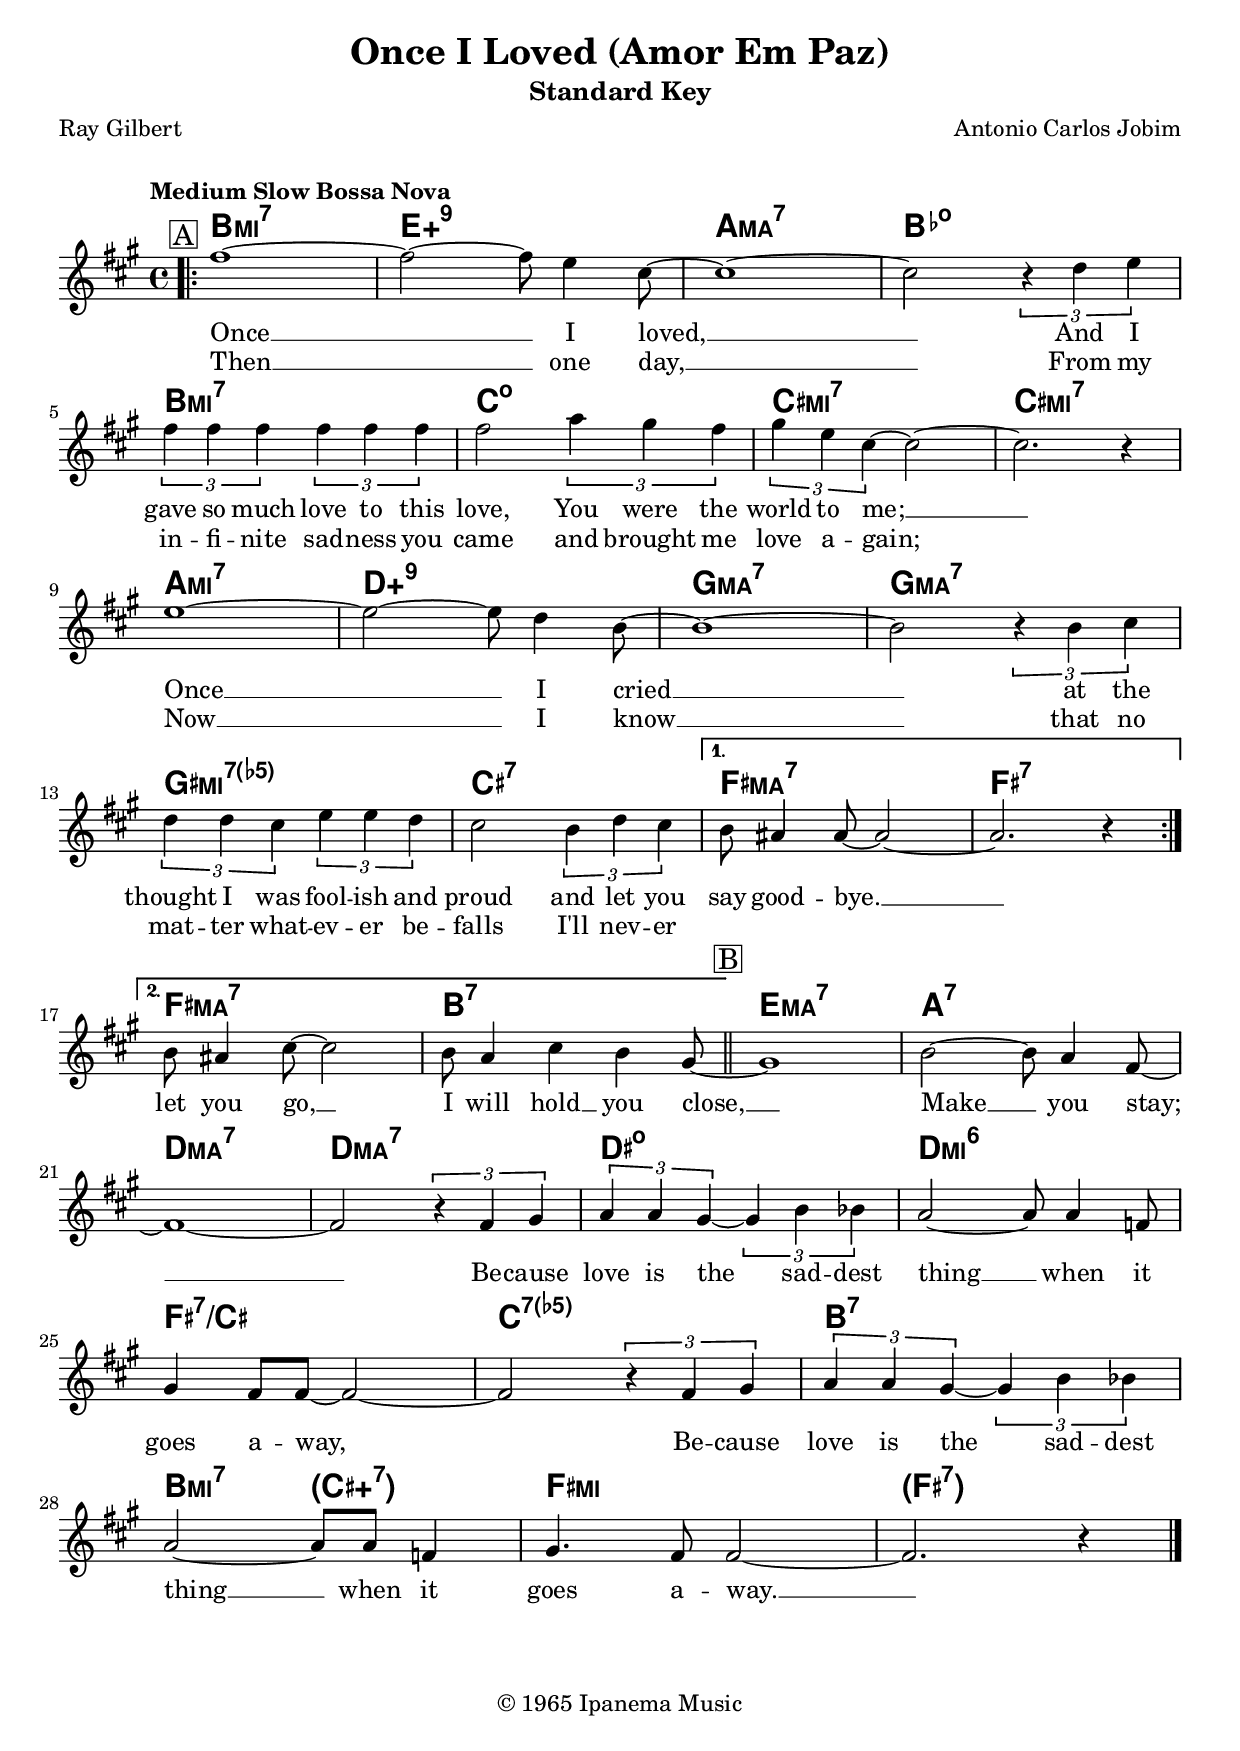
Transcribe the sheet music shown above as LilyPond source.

\version "2.24.0"

\include "english.ly"

instrument = "Standard Key"
whatKey = fs'
whatClef = "treble"

%% -*- Mode: LilyPond -*-

\include "lead-sheets.ily"

refrainLyricsOne = \lyricmode {
  Once __ I loved, __
  And I gave so much love to this love,
  You were the world to me; __
  Once __ I cried __ at the
  thought I was fool -- ish and proud and let you
}

refrainLyricsRepOne = \lyricmode {
  say good -- bye. __
}

refrainLyricsTwo = \lyricmode {
  Then __ one day, __ 
  From my in -- fi -- nite sad -- ness
  you came and brought me love a -- gain;
  Now __ I know __ that no mat -- ter what -- ev -- er be -- falls
  I'll nev -- er
}

refrainLyricsLast = \lyricmode {
  let you go, __ I will hold __ you close, __
  Make __ you stay; __
  Be -- cause love is the sad -- dest thing __
  when it goes a -- way,
  Be -- cause love is the sad -- dest thing __
  when it goes a -- way. __
}

refrainChords = \chordmode {
  b1:m7 e1:9.5+ a1:maj7 bf1:dim7
  b1:m7 c1:dim7 cs1:m7 cs1:m7
  
  a1:m7 d1:9.5+ g1:maj7 g1:maj7 gs1:m7.5- cs1:7
  
  fs1:maj7 fs1:7
  
  fs1:maj7 b1:7
  
  e1:maj7 a1:7
  d1:maj7 d1:maj7 ds1:dim7 d1:m6 fs1:7/cs c1:7.5- b1:7
  b2:m7
  \set chordNameFunction = #begin-end-parenthesis-ignatzek-chord-names
  cs2:7.5+
  \unset chordNameFunction
  fs1:m
  \set chordNameFunction = #begin-end-parenthesis-ignatzek-chord-names
  fs1:7
  \unset chordNameFunction
}

refrainMelody = \relative f' {
  \time 4/4
  \key fs \minor
  \clef \whatClef
  \tempo "Medium Slow Bossa Nova"

  \mark \markup{ \box "A" }
  
  \bar ".|:"

  \repeat volta 2 {
  fs1~ | fs2~ fs8 e4 cs8~ | cs1~ | cs2 \tuplet 3/2 { r4 d4 e4 } |
  \break
  \tuplet 3/2 { fs4 fs4 fs4 } \tuplet 3/2 { fs4 fs4 fs4 } |
  fs2 \tuplet 3/2 { a4 gs4 fs4 } |
  \tuplet 3/2 { gs4 e4 cs4~ } cs2~ | cs2. r4 |
  \break
  e1~ | e2~ e8 d4 b8~ | b1~ | b2 \tuplet 3/2 { r4 b4 cs4 } |
  \tuplet 3/2 { d4 d4 cs4 } \tuplet 3/2 { e4 e4 d4 } | 
  cs2 \tuplet 3/2 { b4 d4 cs4 } |
  } \alternative { {
  b8 as4 as8~ as2~ | as2. r4 |
  }{
    \break
  b8 as4 cs8~ cs2 | b8 a4 cs4 b4 gs8~ |
  } }

  \bar "||"

  \mark \markup{ \box "B" }
  
  gs1 | b2~ b8 a4 fs8~ |
  \break
  fs1~ | fs2 \tuplet 3/2 { r4 fs4 gs4 } |
  \tuplet 3/2 { a4 a4 gs4~ } \tuplet 3/2 { gs4 b4 bf4 } | a2~ a8 a4 es8 |
  \break
  gs4 fs8 fs8~ fs2~ | fs2 \tuplet 3/2 { r4 fs4 gs4 } |
  \tuplet 3/2 { a4 a4 gs4~} \tuplet 3/2 { gs4 b4 bf4 } |
  \break
  a2~ a8 a8 es4 | gs4. fs8 fs2~ | fs2. r4 |
  
  \bar "|."
}

\include "paper.ily"

\header {
  title = "Once I Loved (Amor Em Paz)"
  subtitle = \instrument
  poet = "Ray Gilbert"
  composer = "Antonio Carlos Jobim"
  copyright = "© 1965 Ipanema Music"
}

\markup {
  % Leave a gap after the header
  \vspace #1
}

\score {
  <<
    { \context ChordNames 
      {
      \override ChordName.font-size = #+3
      \override ChordName.font-series = #'bold
      \set chordChanges = ##f
     \transpose fs \whatKey {
       \refrainChords
	}
      }
      }
    \new Staff {
      \context Voice = "voiceMelody" { 
	\noDoubleAccidentalMusic \transpose fs \whatKey {
	  \refrainMelody
	  }
	}
    }
    \new Lyrics \lyricsto "voiceMelody"
    {
    <<
      { \refrainLyricsOne }
      \new Lyrics {
	\set associatedVoice = "voiceMelody"
	\refrainLyricsTwo }
    >>
    \refrainLyricsRepOne
    \refrainLyricsLast
    }
  >>
  \layout { }
}

